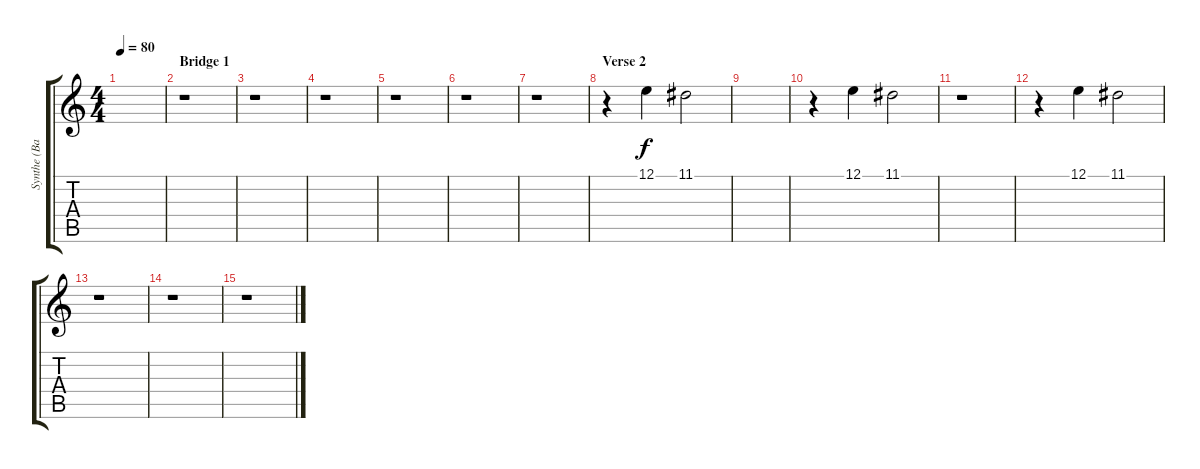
\track ("Synthe (Back Voice)" "Synthe (Ba") {instrument synthvoice}
\staff {score tabs}
\tuning (E4 B3 G3 D3 A2 E2) {hide}
\ts (4 4)
\tempo 80
\clef g2
\ks c
|
\section ("" "Bridge 1")
r.1 |
r.1 |
r.1 |
r.1 |
r.1 |
r.1 |
\section ("" "Verse 2")
r.4 12.1.4 11.1.2 |
|
r.4 12.1.4 11.1.2 |
r.1 |
r.4 12.1.4 11.1.2 |
r.1 |
r.1 |
r.1
